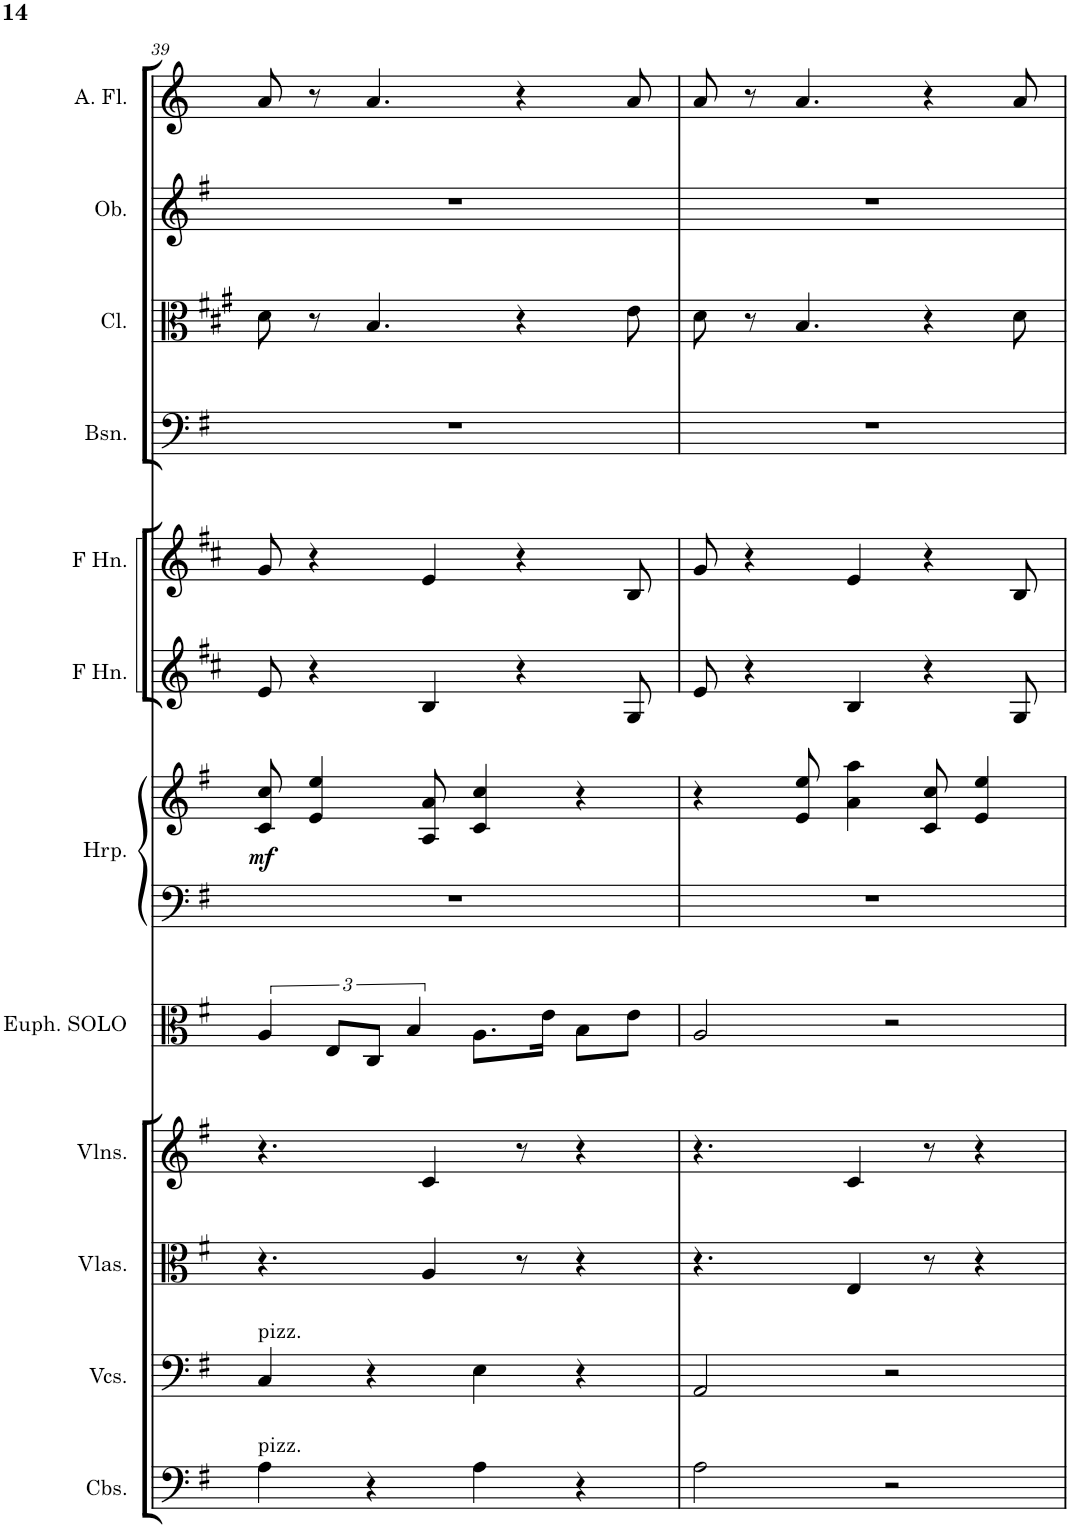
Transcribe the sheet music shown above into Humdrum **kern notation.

**kern	**kern	**kern	**kern	**kern	**kern	**kern	**dynam	**kern	**kern	**kern	**kern	**kern	**kern
*part12	*part11	*part10	*part9	*part8	*part7	*part7	*part7	*part6	*part5	*part4	*part3	*part2	*part1
*staff13	*staff12	*staff11	*staff10	*staff9	*staff8	*staff7	*staff7/8	*staff6	*staff5	*staff4	*staff3	*staff2	*staff1
*I"Contrabasses	*I"Violoncellos	*I"Violas	*I"Violins	*I"Euphonium SOLO	*I"Harp	*	*	*I"Horn in F	*I"Horn in F	*I"Bassoon	*I"Clarinet	*I"Oboe	*I"Alto Flute
*I'Cbs.	*I'Vcs.	*I'Vlas.	*I'Vlns.	*I'Euph. SOLO	*I'Hrp.	*	*	*	*	*I'Bsn.	*I'Cl.	*I'Ob.	*I'A. Fl.
!!LO:PB:g=z
*clefF4	*clefF4	*clefC3	*clefG2	*clefC3	*clefF4	*clefG2	*	*clefG2	*clefG2	*clefF4	*clefC3	*clefG2	*clefG2
*Trd7c12	*	*	*	*	*	*	*	*Trd4c7	*Trd4c7	*	*Trd1c2	*	*Trd3c5
*k[f#]	*k[f#]	*k[f#]	*k[f#]	*k[f#]	*k[f#]	*k[f#]	*	*k[f#c#]	*k[f#c#]	*k[f#]	*k[f#c#g#]	*k[f#]	*k[]
*M4/4	*M4/4	*M4/4	*M4/4	*M4/4	*M4/4	*M4/4	*	*M4/4	*M4/4	*M4/4	*M4/4	*M4/4	*M4/4
=39	=39	=39	=39	=39	=39	=39	=39	=39	=39	=39	=39	=39	=39
!	!LO:TX:a:t=pizz.	!	!	!	!	!	!	!	!	!	!	!	!
!LO:TX:a:t=pizz.	!	!	!	!	!	!	!	!	!	!	!	!	!
!	!	!	!	!	!	!	!LO:DY:b	!	!	!	!	!	!
4A\	4C/	4.r	4.r	6A/	1r	8c/ 8cc/	mf	8e/	8g/	1r	8d\	1r	8a/
.	.	.	.	.	.	4e/ 4ee/	.	4r	4r	.	8r	.	8r
.	.	.	.	12E/L	.	.	.	.	.	.	.	.	.
4r	4r	.	.	12C/J	.	.	.	.	.	.	4.B/	.	4.a/
.	.	.	.	6B/	.	.	.	.	.	.	.	.	.
.	.	4A/	4c/	.	.	8A/ 8a/	.	4B/	4e/	.	.	.	.
4A\	4E\	.	.	8.A\L	.	4c/ 4cc/	.	.	.	.	.	.	.
.	.	8r	8r	.	.	.	.	4r	4r	.	4r	.	4r
.	.	.	.	16e\Jk	.	.	.	.	.	.	.	.	.
4r	4r	4r	4r	8B\L	.	4r	.	.	.	.	.	.	.
.	.	.	.	8e\J	.	.	.	8G/	8B/	.	8e\	.	8a/
=40	=40	=40	=40	=40	=40	=40	=40	=40	=40	=40	=40	=40	=40
2A\	2AA/	4.r	4.r	2A/	1r	4r	.	8e/	8g/	1r	8d\	1r	8a/
.	.	.	.	.	.	.	.	4r	4r	.	8r	.	8r
.	.	.	.	.	.	8e/ 8ee/	.	.	.	.	4.B/	.	4.a/
.	.	4E/	4c/	.	.	4a\ 4aa\	.	4B/	4e/	.	.	.	.
2r	2r	.	.	2r	.	.	.	.	.	.	.	.	.
.	.	8r	8r	.	.	8c/ 8cc/	.	4r	4r	.	4r	.	4r
.	.	4r	4r	.	.	4e/ 4ee/	.	.	.	.	.	.	.
.	.	.	.	.	.	.	.	8G/	8B/	.	8d\	.	8a/
=	=	=	=	=	=	=	=	=	=	=	=	=	=
*-	*-	*-	*-	*-	*-	*-	*-	*-	*-	*-	*-	*-	*-
